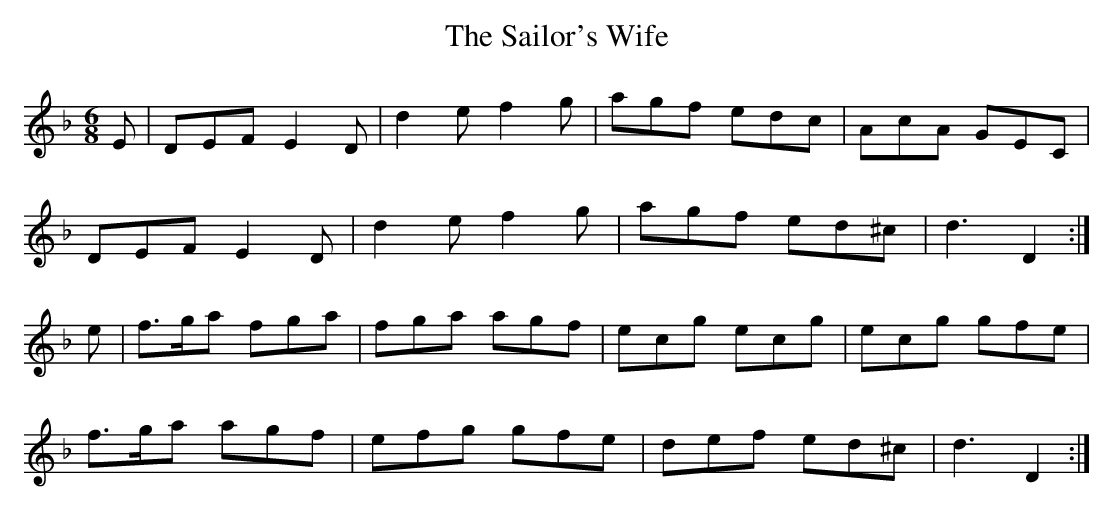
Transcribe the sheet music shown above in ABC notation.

X:1
T:The Sailor's Wife
M:6/8
L:1/8
K:DMin
E|DEF  E2D|d2e f2g|agf edc |AcA GEC|
  DEF  E2D|d2e f2g|agf ed^c|d3  D2:|
e|f>ga fga|fga agf|ecg ecg |ecg gfe|
  f>ga agf|efg gfe|def ed^c|d3  D2:|
